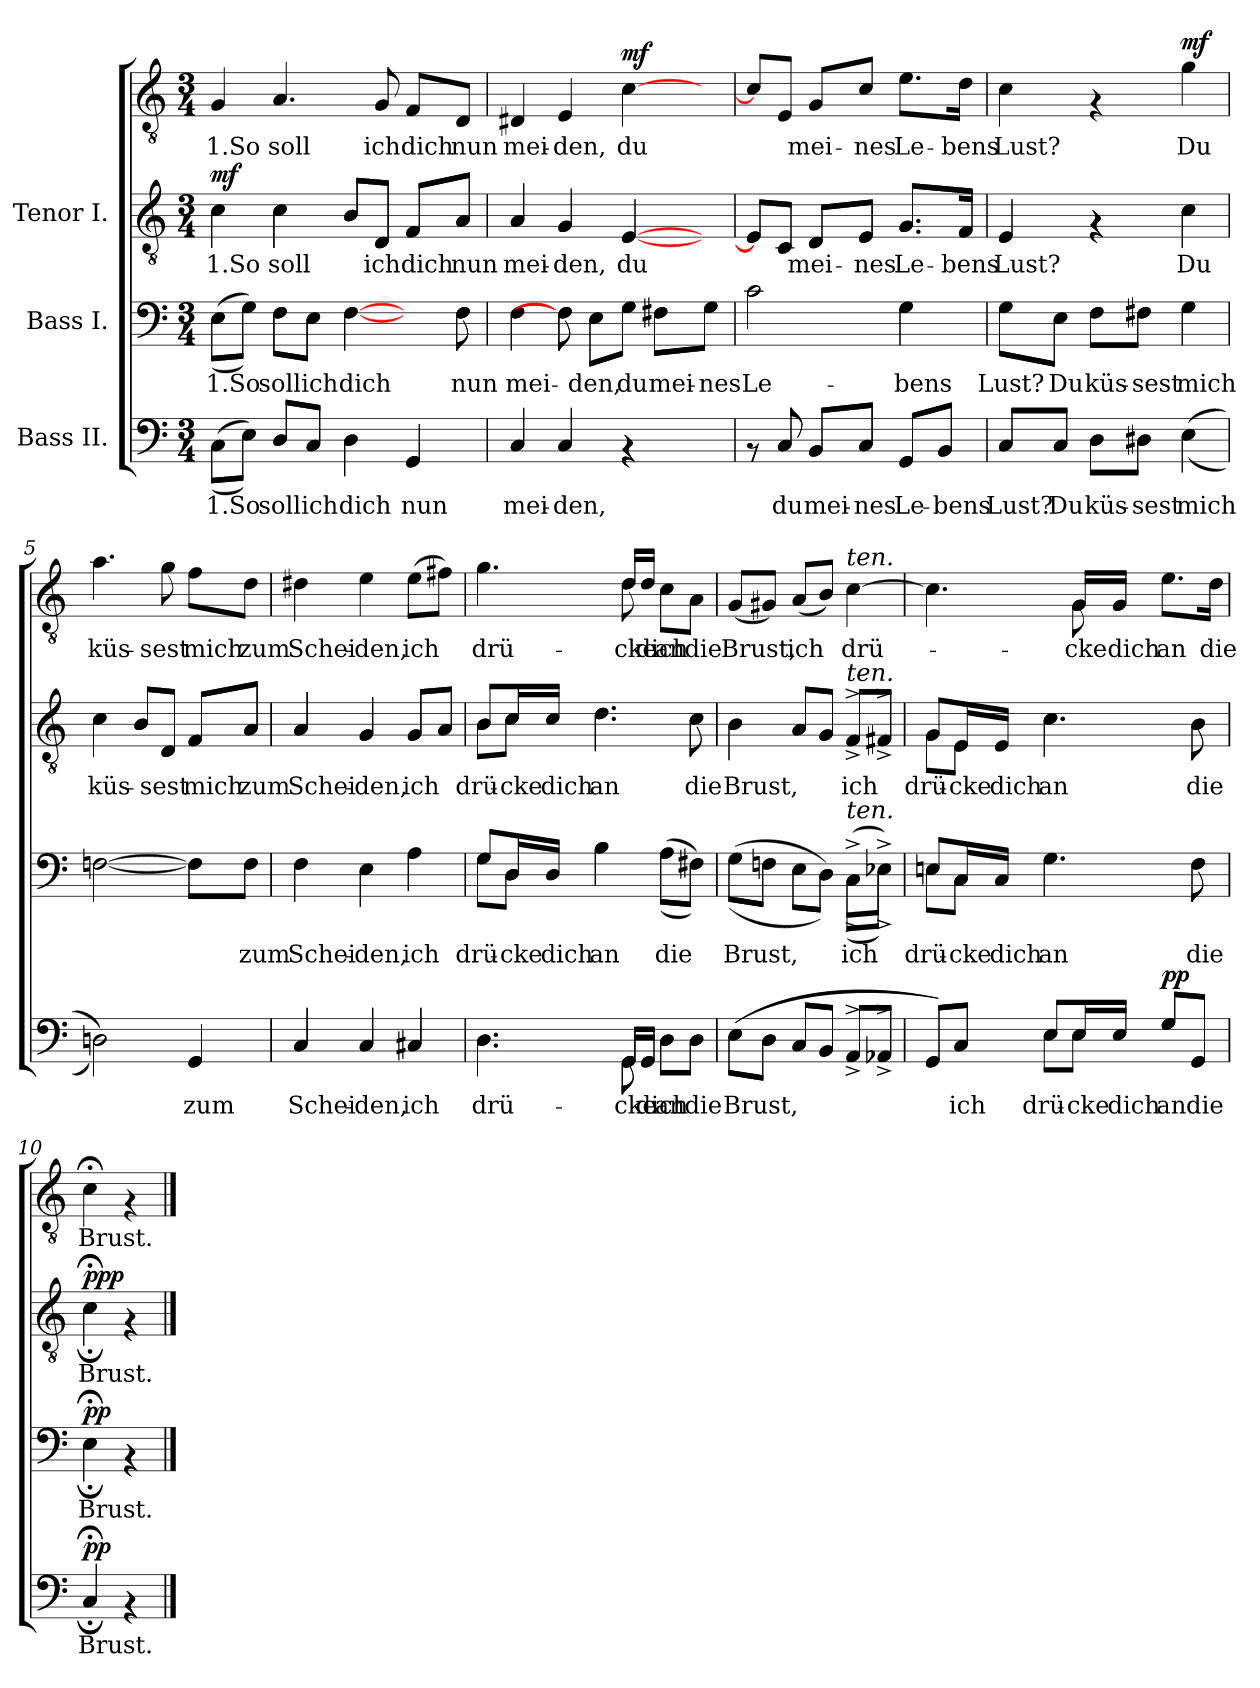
**kern	**text	**dynam	**kern	**text	**dynam	**kern	**text	**kern	**text	**dynam
*part3	*part3	*part3	*part2	*part2	*part2	*part1	*part1	*part1	*part1	*part1
*staff4	*staff4	*staff4	*staff3	*staff3	*staff3	*staff2	*staff2	*staff1	*staff1	*staff1/2
*I"Bass II.	*	*	*I"Bass I.	*	*	*I"Tenor I.	*	*	*	*
*clefF4	*	*	*clefF4	*	*	*clefGv2	*	*clefGv2	*	*
*k[]	*	*	*k[]	*	*	*k[]	*	*k[]	*	*
*C:	*	*	*C:	*	*	*C:	*	*C:	*	*
*M3/4	*	*	*M3/4	*	*	*M3/4	*	*M3/4	*	*
*MM60	*	*	*MM60	*	*	*MM60	*	*MM60	*	*
=1	=1	=1	=1	=1	=1	=1	=1	=1	=1	=1
!	!LO:LY:b	!LO:DY:a	!	!LO:LY:b	!	!	!LO:LY:b	!	!LO:LY:b	!
*^	*	*	*^	*	*	*^	*	*	*	*
!	!	!	!LO:DY:n=1:a	!	!	!	!LO:DY:a	!	!	!	!	!	!
!	!	!	!	!	!	!	!LO:DY:n=1:a	!	!	!	!	!	!LO:DY:a=2
(>8C\L	(>8C\L	1.So	mf mf	(>8E\L	(>8E\L	1.So	mf mf	4c\	4c\	1.So	4G/	1.So	mf
8E\J)	8E\J)	.	.	8G\J)	8G\J)	.	.	.	.	.	.	.	.
!	!	!LO:LY:b	!	!	!	!LO:LY:b	!	!	!	!LO:LY:b	!	!LO:LY:b	!
8D/L	8D/L	soll	.	8F\L	8F\L	soll	.	4c\	4c\	soll	4.A/	soll	.
!	!	!LO:LY:b	!	!	!	!LO:LY:b	!	!	!	!	!	!	!
8C/J	8C/J	ich	.	8E\J	8E\J	ich	.	.	.	.	.	.	.
!	!	!LO:LY:b	!	!	!	!LO:LY:b	!	!	!	!	!	!	!
4D\	4D\	dich	.	[4F\	[4F\	dich	.	8B/L	8B/L	.	.	.	.
!	!	!	!	!	!	!	!	!	!	!LO:LY:b	!	!LO:LY:b	!
.	.	.	.	.	.	.	.	8D/J	8D/J	ich	8G/	ich	.
!	!	!LO:LY:b	!	!	!	!	!	!	!	!LO:LY:b	!	!LO:LY:b	!
4GG/	4GG/	nun	.	8ryy	8ryy	.	.	8F/L	8F/L	dich	8F/L	dich	.
!	!	!	!	!	!	!LO:LY:b	!	!	!	!LO:LY:b	!	!LO:LY:b	!
.	.	.	.	8F\	8F\	nun	.	8A/J	8A/J	nun	8D/J	nun	.
=2	=2	=2	=2	=2	=2	=2	=2	=2	=2	=2	=2	=2	=2
!	!	!LO:LY:b	!	!	!	!LO:LY:b	!	!	!	!LO:LY:b	!	!LO:LY:b	!
4C/	4C/	mei-	.	4F\	4F\	mei-	.	4A/	4A/	mei-	4D#X/	mei-	.
!	!	!LO:LY:b	!	!	!	!	!	!	!	!LO:LY:b	!	!LO:LY:b	!
4C/	4C/	-den,	.	8F\]	8F\]	.	.	4G/	4G/	-den,	4E/	-den,	.
!	!	!	!	!	!	!LO:LY:b	!	!	!	!	!	!	!
.	.	.	.	8E\L	8E\L	-den,	.	.	.	.	.	.	.
!	!	!	!	!	!	!LO:LY:b	!	!	!	!LO:LY:b	!	!LO:LY:b	!LO:DY:a
4rAA	4rAA	.	.	8G\J	8G\J	du	.	[<4E/	[<4E/	du	[>4c\	du	mf
!	!	!	!	!	!	!LO:LY:b	!	!	!	!	!	!	!
.	.	.	.	8F#X\L	8F#X\L	mei-	.	.	.	.	.	.	.
!	!	!	!	!	!	!LO:LY:b	!	!	!	!	!	!	!
8ryy	8ryy	.	.	8G\J	8G\J	-nes	.	8ryy	8ryy	.	8ryy	.	.
=3	=3	=3	=3	=3	=3	=3	=3	=3	=3	=3	=3	=3	=3
!	!	!	!	!	!	!LO:LY:b	!	!	!	!	!	!	!
8rAA	8rAA	.	.	2c\	2c\	Le-	.	8E/L]	8E/L]	.	8c/L]	.	.
!	!	!LO:LY:b	!	!	!	!	!	!	!	!	!	!	!
8C/	8C/	du	.	.	.	.	.	8C/J	8C/J	.	8E/J	.	.
!	!	!LO:LY:b	!	!	!	!	!	!	!	!LO:LY:b	!	!LO:LY:b	!
8BB/L	8BB/L	mei-	.	.	.	.	.	8D/L	8D/L	mei-	8G/L	mei-	.
!	!	!LO:LY:b	!	!	!	!	!	!	!	!LO:LY:b	!	!LO:LY:b	!
8C/J	8C/J	-nes	.	.	.	.	.	8E/J	8E/J	-nes	8c/J	-nes	.
!	!	!LO:LY:b	!	!	!	!LO:LY:b	!	!	!	!LO:LY:b	!	!LO:LY:b	!
8GG/L	8GG/L	Le-	.	4G\	4G\	-bens	.	8.G/L	8.G/L	Le-	8.e\L	Le-	.
!	!	!LO:LY:b	!	!	!	!	!	!	!	!	!	!	!
8BB/J	8BB/J	-bens	.	.	.	.	.	.	.	.	.	.	.
!	!	!	!	!	!	!	!	!	!	!LO:LY:b	!	!LO:LY:b	!
.	.	.	.	.	.	.	.	16F/Jk	16F/Jk	-bens	16d\Jk	-bens	.
!!LO:LB:g=z
=4	=4	=4	=4	=4	=4	=4	=4	=4	=4	=4	=4	=4	=4
!	!	!LO:LY:b	!	!	!	!LO:LY:b	!	!	!	!LO:LY:b	!	!LO:LY:b	!
8C/L	8C/L	Lust?	.	8G\L	8G\L	Lust?	.	4E/	4E/	Lust?	4c\	Lust?	.
!	!	!LO:LY:b	!	!	!	!LO:LY:b	!	!	!	!	!	!	!
8C/J	8C/J	Du	.	8E\J	8E\J	Du	.	.	.	.	.	.	.
!	!	!LO:LY:b	!	!	!	!LO:LY:b	!	!	!	!	!	!	!
8D\L	8D\L	küs-	.	8F\L	8F\L	küs-	.	4rF	4rF	.	4rF	.	.
!	!	!LO:LY:b	!	!	!	!LO:LY:b	!	!	!	!	!	!	!
8D#X\J	8D#X\J	-sest	.	8F#X\J	8F#X\J	-sest	.	.	.	.	.	.	.
!	!	!LO:LY:b	!	!	!	!LO:LY:b	!	!	!	!LO:LY:b	!	!LO:LY:b	!LO:DY:a
(>4E\	(>4E\	mich	.	4G\	4G\	mich	.	4c\	4c\	Du	4g\	Du	mf
=5	=5	=5	=5	=5	=5	=5	=5	=5	=5	=5	=5	=5	=5
!	!	!	!	!	!	!	!	!	!	!LO:LY:b	!	!LO:LY:b	!
2Dn\)	2Dn\)	.	.	[>2Fn\	[>2Fn\	.	.	4c\	4c\	küs-	4.a\	küs-	.
.	.	.	.	.	.	.	.	8B/L	8B/L	.	.	.	.
!	!	!	!	!	!	!	!	!	!	!LO:LY:b	!	!LO:LY:b	!
.	.	.	.	.	.	.	.	8D/J	8D/J	-sest	8g\	-sest	.
!	!	!LO:LY:b	!	!	!	!	!	!	!	!LO:LY:b	!	!LO:LY:b	!
4GG/	4GG/	zum	.	8F\L]	8F\L]	.	.	8F/L	8F/L	mich	8f\L	mich	.
!	!	!	!	!	!	!LO:LY:b	!	!	!	!LO:LY:b	!	!LO:LY:b	!
.	.	.	.	8F\J	8F\J	zum	.	8A/J	8A/J	zum	8d\J	zum	.
=6	=6	=6	=6	=6	=6	=6	=6	=6	=6	=6	=6	=6	=6
!	!	!LO:LY:b	!	!	!	!LO:LY:b	!	!	!	!LO:LY:b	!	!LO:LY:b	!
4C/	4C/	Schei-	.	4F\	4F\	Schei-	.	4A/	4A/	Schei-	4d#X\	Schei-	.
!	!	!LO:LY:b	!	!	!	!LO:LY:b	!	!	!	!LO:LY:b	!	!LO:LY:b	!
4C/	4C/	-den,	.	4E\	4E\	-den,	.	4G/	4G/	-den,	4e\	-den,	.
!	!	!LO:LY:b	!	!	!	!LO:LY:b	!	!	!	!LO:LY:b	!	!LO:LY:b	!
4C#X/	4C#X/	ich	.	4A\	4A\	ich	.	8G/L	8G/L	ich	(>8e\L	ich	.
.	.	.	.	.	.	.	.	8A/J	8A/J	.	8f#X\J)	.	.
*v	*v	*	*	*	*	*	*	*	*	*	*	*	*
=7	=7	=7	=7	=7	=7	=7	=7	=7	=7	=7	=7	=7
!	!LO:LY:b	!	!	!	!LO:LY:b	!	!	!	!LO:LY:b	!	!LO:LY:b	!
*^	*	*	*	*	*	*	*	*	*	*^	*	*
*	*^	*	*	*	*	*	*	*	*	*	*	*	*	*
*	*	*^	*	*	*	*	*	*	*	*	*	*	*	*	*
4.D\	4.ryy	4.D\	4.ryy	drü-	.	8G/L	8G\L	drü-	.	8B/L	8B\L	drü-	4.g\	4.ryy	drü-	.
!	!	!	!	!	!	!	!	!LO:LY:b	!	!	!	!LO:LY:b	!	!	!	!
.	.	.	.	.	.	16D/L	8D\J	-cke	.	16c/L	8c\J	-cke	.	.	.	.
!	!	!	!	!	!	!	!	!LO:LY:b	!	!	!	!LO:LY:b	!	!	!	!
.	.	.	.	.	.	16D/JJ	.	dich	.	16c/JJ	.	dich	.	.	.	.
!	!	!	!	!	!	!	!	!LO:LY:b	!	!	!	!LO:LY:b	!	!	!	!
.	.	.	.	.	.	4B\	4B\	an	.	4.d\	4.d\	an	.	.	.	.
!	!	!	!	!LO:LY:b	!	!	!	!	!	!	!	!	!	!	!LO:LY:b	!
8GG\	16GG/LL	8GG\	16GG/LL	cke	.	.	.	.	.	.	.	.	8d\	16d/LL	cke	.
!	!	!	!	!LO:LY:b	!	!	!	!	!	!	!	!	!	!	!LO:LY:b	!
.	16GG/JJ	.	16GG/JJ	dich	.	.	.	.	.	.	.	.	.	16d/JJ	dich	.
!	!	!	!	!LO:LY:b	!	!	!	!LO:LY:b	!	!	!	!	!	!	!LO:LY:b	!
8D\L	4ryy	8D\L	4ryy	-an	.	(>8A\L	(>8A\L	die	.	.	.	.	8c\L	4ryy	-an	.
!	!	!	!	!LO:LY:b	!	!	!	!	!	!	!	!LO:LY:b	!	!	!LO:LY:b	!
8D\J	.	8D\J	.	die	.	8F#X\J)	8F#X\J)	.	.	8c\	8c\	die	8A\J	.	die	.
*	*	*v	*v	*	*	*	*	*	*	*	*	*	*v	*v	*	*
!!LO:PB:g=z
=8	=8	=8	=8	=8	=8	=8	=8	=8	=8	=8	=8	=8	=8	=8
!	!	!	!LO:LY:b	!	!	!	!LO:LY:b	!	!	!	!LO:LY:b	!	!LO:LY:b	!
*	*v	*v	*	*	*	*	*	*	*	*	*	*	*	*
(>8E\L	(>8E\L	Brust,	.	(>8G\L	(>8G\L	Brust,	.	4B\	4B\	-Brust,	(<8G/L	Brust,	.
8D\J	8D\J	.	.	8Fn\J	8Fn\J	.	.	.	.	.	8G#X/J)	.	.
!	!	!	!	!	!	!	!	!	!	!	!	!LO:LY:b	!
8C/L	8C/L	.	.	8E\L	8E\L	.	.	8A/L	8A/L	.	(<8A/L	ich	.
8BB/J	8BB/J	.	.	8D\J)	8D\J)	.	.	8G/J	8G/J	.	8B/J)	.	.
!	!	!	!	!	!	!	!	!	!	!	!LO:TX:a:i:t=ten.	!	!
!	!	!	!	!	!	!	!	!LO:TX:a:i:t=ten.	!	!	!	!	!
!	!	!	!	!LO:TX:a:i:t=ten.	!	!	!	!	!	!	!	!	!
!	!	!	!	!	!	!LO:LY:b	!	!	!	!LO:LY:b	!	!LO:LY:b	!
8AA^>/L	8AA^</L	.	.	(>8C^<\L	(>8C^<\L	ich	.	8F^>/L	8F^>/L	ich	[>4c\	drü-	.
8AA-X^>/J	8AA-X^</J	.	.	8E-X^<\J)	8E-X^<\J)	.	.	8F#X^>/J	8F#X^>/J	.	.	.	.
=9	=9	=9	=9	=9	=9	=9	=9	=9	=9	=9	=9	=9	=9
!	!	!	!	!	!	!LO:LY:b	!	!	!	!LO:LY:b	!	!	!
*	*	*	*	*	*	*	*	*	*	*	*^	*	*
8GG/L)	8GG/L)	.	.	8En/L	8En\L	drü-	.	8G/L	8G\L	drü-	4.c\]	4.ryy	.	.
!	!	!LO:LY:b	!	!	!	!LO:LY:b	!	!	!	!LO:LY:b	!	!	!	!
8C/J	8C/J	ich	.	16C/L	8C\J	-cke	.	16E/L	8E\J	-cke	.	.	.	.
!	!	!	!	!	!	!LO:LY:b	!	!	!	!LO:LY:b	!	!	!	!
.	.	.	.	16C/JJ	.	dich	.	16E/JJ	.	dich	.	.	.	.
!	!	!LO:LY:b	!	!	!	!LO:LY:b	!	!	!	!LO:LY:b	!	!	!	!
8E/L	8E\L	drü-	.	4.G\	4.G\	an	.	4.c\	4.c\	an	.	.	.	.
!	!	!LO:LY:b	!	!	!	!	!	!	!	!	!	!	!LO:LY:b	!
16E/L	8E\J	-cke	.	.	.	.	.	.	.	.	8G\	16G/LL	cke	.
!	!	!LO:LY:b	!	!	!	!	!	!	!	!	!	!	!LO:LY:b	!
16E/JJ	.	dich	.	.	.	.	.	.	.	.	.	16G/JJ	dich	.
!	!	!LO:LY:b	!LO:DY:a	!	!	!	!	!	!	!	!	!	!LO:LY:b	!
!	!	!	!LO:DY:n=1:a	!	!	!	!	!	!	!	!	!	!	!
8G/L	8G/L	an	p p	.	.	.	.	.	.	.	8.e\L	4ryy	an	.
!	!	!LO:LY:b	!	!	!	!LO:LY:b	!	!	!	!LO:LY:b	!	!	!	!
8GG/J	8GG/J	die	.	8F\	8F\	die	.	8B\	8B\	die	.	.	.	.
!	!	!	!	!	!	!	!	!	!	!	!	!	!LO:LY:b	!
.	.	.	.	.	.	.	.	.	.	.	16d\Jk	.	die	.
*	*	*	*	*	*	*	*	*	*	*	*v	*v	*	*
=10	=10	=10	=10	=10	=10	=10	=10	=10	=10	=10	=10	=10	=10
!	!	!LO:LY:b	!LO:DY:a	!	!	!LO:LY:b	!	!	!	!LO:LY:b	!	!LO:LY:b	!
!	!	!	!LO:DY:n=1:a	!	!	!	!LO:DY:a	!	!	!	!	!	!
!	!	!	!	!	!	!	!LO:DY:n=1:a	!	!	!	!	!	!LO:DY:a=2
!	!	!	!	!	!	!	!	!	!	!	!	!	!LO:DY:n=1:a=2
!	!	!	!	!	!	!	!	!	!	!	!	!	!LO:DY:n=2:a
4C;</	4C;</	Brust.	p p	4E;<\	4E;<\	Brust.	p p	4c;<\	4c;<\	Brust.	4c;<\	Brust.	p p p
4rAA	4rAA	.	.	4rAA	4rAA	.	.	4rF	4rF	.	4rF	.	.
*v	*v	*	*	*	*	*	*	*v	*v	*	*	*	*
*	*	*	*v	*v	*	*	*	*	*	*	*
==	==	==	==	==	==	==	==	==	==	==
*-	*-	*-	*-	*-	*-	*-	*-	*-	*-	*-
